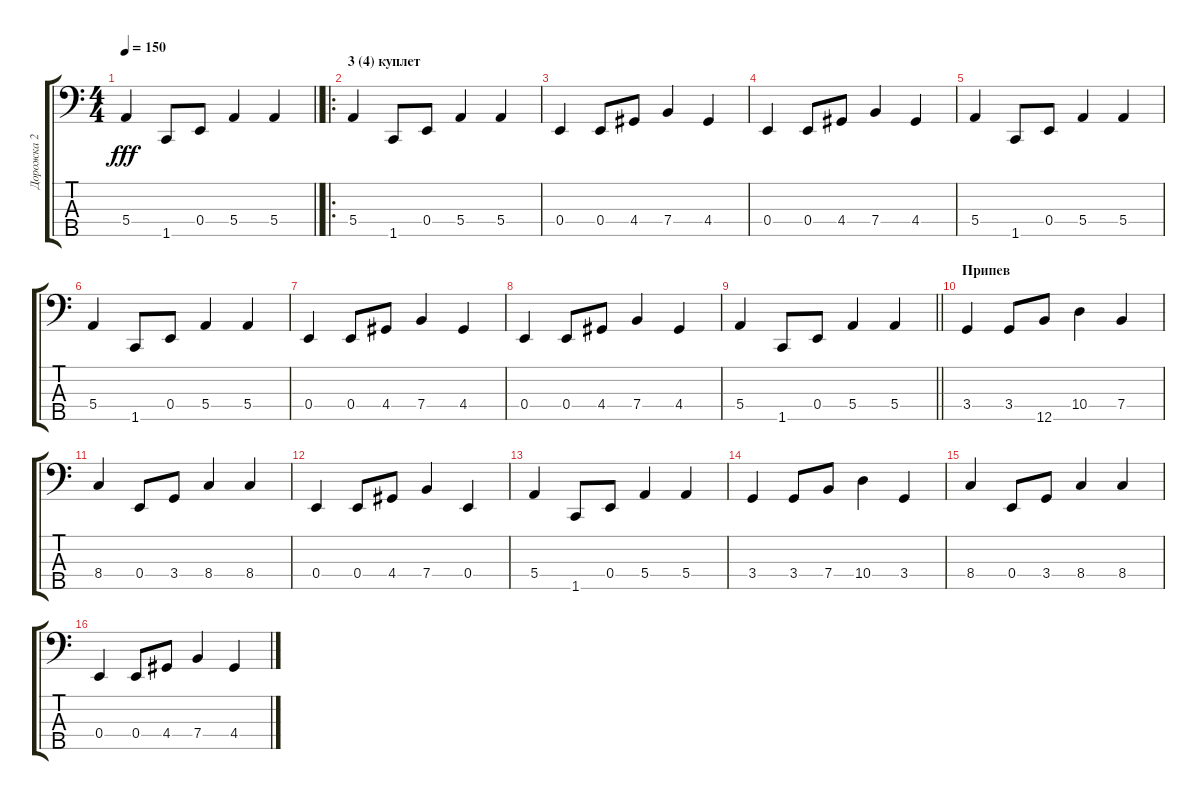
\track ("Дорожка 2" "Дорожка 2") {instrument electricbassfinger}
\staff {score tabs}
\tuning (G2 D2 A1 E1 B0) {hide}
\ts (4 4)
\tempo 150
\clef f4
\barLineRight lightlight
\ks c
5.4.4{dy fff} 1.5.8 0.4.8 5.4.4 5.4.4 |
\ro
\section ("" "3 (4) куплет")
5.4.4 1.5.8 0.4.8 5.4.4 5.4.4 |
0.4.4 0.4.8 4.4.8 7.4.4 4.4.4 |
0.4.4 0.4.8 4.4.8 7.4.4 4.4.4 |
5.4.4 1.5.8 0.4.8 5.4.4 5.4.4 |
5.4.4 1.5.8 0.4.8 5.4.4 5.4.4 |
0.4.4 0.4.8 4.4.8 7.4.4 4.4.4 |
0.4.4 0.4.8 4.4.8 7.4.4 4.4.4 |
\barLineRight lightlight
5.4.4 1.5.8 0.4.8 5.4.4 5.4.4 |
\section ("" "Припев")
3.4.4 3.4.8 12.5.8 10.4.4 7.4.4 |
8.4.4 0.4.8 3.4.8 8.4.4 8.4.4 |
0.4.4 0.4.8 4.4.8 7.4.4 0.4.4 |
5.4.4 1.5.8 0.4.8 5.4.4 5.4.4 |
3.4.4 3.4.8 7.4.8 10.4.4 3.4.4 |
8.4.4 0.4.8 3.4.8 8.4.4 8.4.4 |
0.4.4 0.4.8 4.4.8 7.4.4 4.4.4
